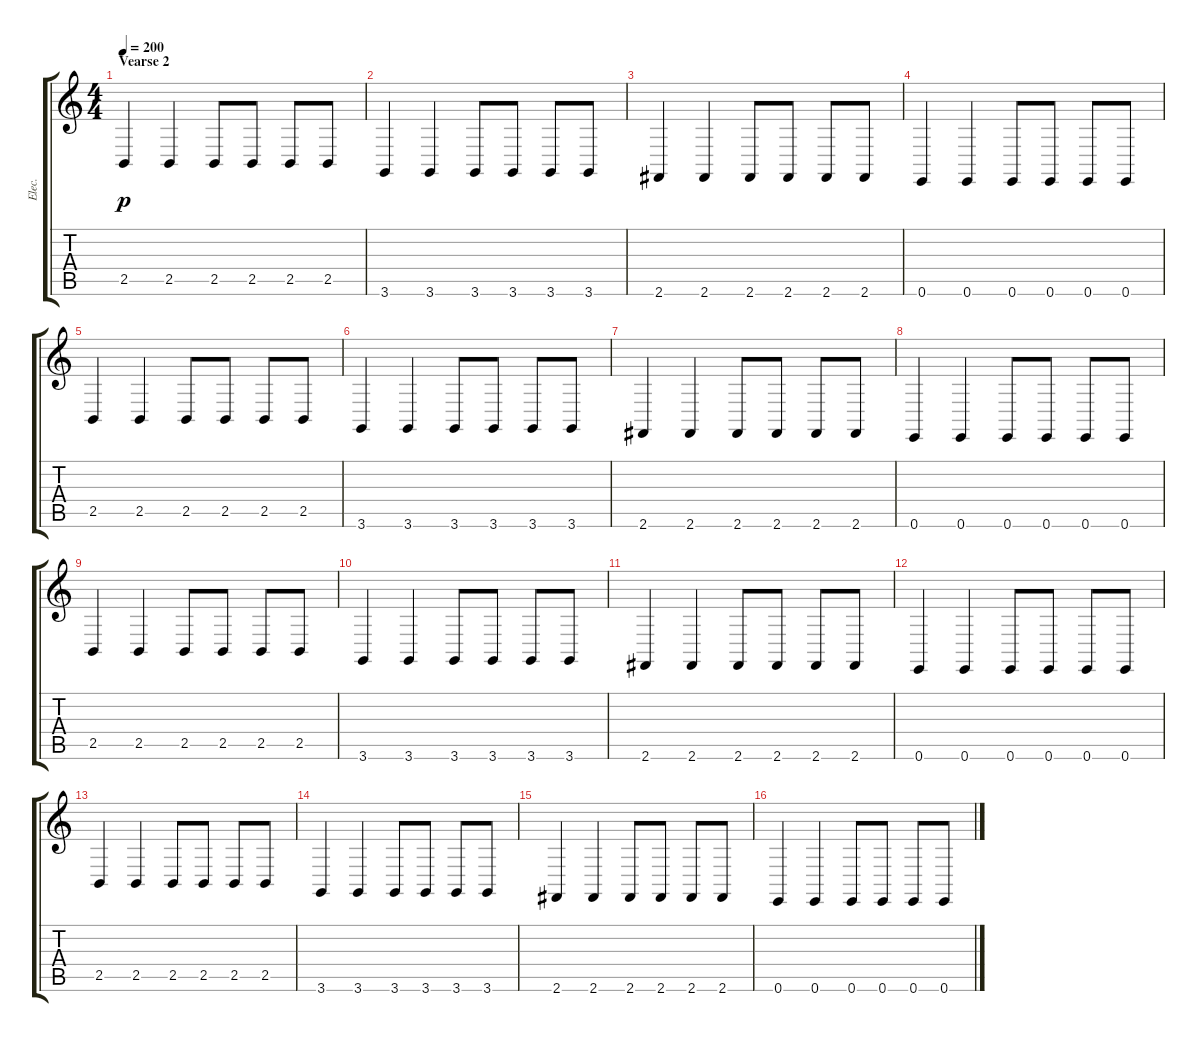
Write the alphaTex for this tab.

\track ("Elec." "Elec.") {instrument pad4choir}
\staff {score tabs}
\tuning (E4 B3 G3 D3 A2 E2) {hide}
\ts (4 4)
\section ("" "Vearse 2")
\tempo 200
\clef g2
\ks c
2.5.4{dy p} 2.5.4 2.5.8 2.5.8 2.5.8 2.5.8 |
3.6.4 3.6.4 3.6.8 3.6.8 3.6.8 3.6.8 |
2.6.4 2.6.4 2.6.8 2.6.8 2.6.8 2.6.8 |
0.6.4 0.6.4 0.6.8 0.6.8 0.6.8 0.6.8 |
2.5.4 2.5.4 2.5.8 2.5.8 2.5.8 2.5.8 |
3.6.4 3.6.4 3.6.8 3.6.8 3.6.8 3.6.8 |
2.6.4 2.6.4 2.6.8 2.6.8 2.6.8 2.6.8 |
0.6.4 0.6.4 0.6.8 0.6.8 0.6.8 0.6.8 |
2.5.4 2.5.4 2.5.8 2.5.8 2.5.8 2.5.8 |
3.6.4 3.6.4 3.6.8 3.6.8 3.6.8 3.6.8 |
2.6.4 2.6.4 2.6.8 2.6.8 2.6.8 2.6.8 |
0.6.4 0.6.4 0.6.8 0.6.8 0.6.8 0.6.8 |
2.5.4 2.5.4 2.5.8 2.5.8 2.5.8 2.5.8 |
3.6.4 3.6.4 3.6.8 3.6.8 3.6.8 3.6.8 |
2.6.4 2.6.4 2.6.8 2.6.8 2.6.8 2.6.8 |
0.6.4 0.6.4 0.6.8 0.6.8 0.6.8 0.6.8
